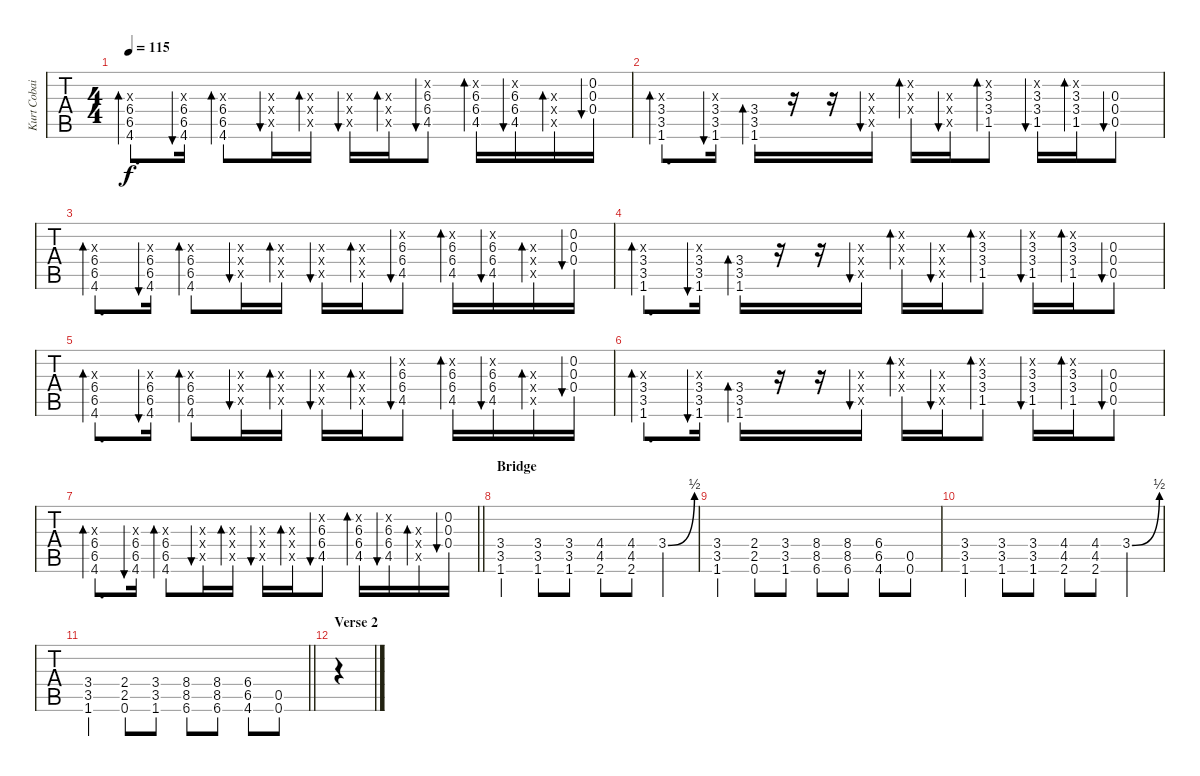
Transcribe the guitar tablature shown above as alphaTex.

\track ("Kurt Cobain" "Kurt Cobai") {instrument distortionguitar}
\staff {tabs}
\tuning (E4 B3 G3 D3 A2 E2) {hide}
\ts (4 4)
\tempo 115
\clef g2
\ks c
(0.3{x} 6.4 6.5 4.6).8{d bd 60 dy f} (0.3{x} 6.4 6.5 4.6).16{bu 60} (0.3{x} 6.4 6.5 4.6).8{bd 60} (0.3{x} 0.4{x} 0.5{x}).16{bu 60} (0.3{x} 0.4{x} 0.5{x}).16{bd 60} (0.3{x} 0.4{x} 0.5{x}).16{bu 60} (0.3{x} 0.4{x} 0.5{x}).16{bd 60} (0.2{x} 6.3 6.4 4.5).8{bu 60} (0.2{x} 6.3 6.4 4.5).16{bd 60} (0.2{x} 6.3 6.4 4.5).16{bu 60} (0.3{x} 0.4{x} 0.5{x}).16{bd 60} (0.2 0.3 0.4).16{bu 60} |
(0.3{x} 3.4 3.5 1.6).8{d bd 60} (0.3{x} 3.4 3.5 1.6).16{bu 60} (3.4 3.5 1.6).16{bd 60} r.16 r.16 (0.3{x} 0.4{x} 0.5{x}).16{bu 60} (0.2{x} 0.3{x} 0.4{x}).16{bd 60} (0.3{x} 0.4{x} 0.5{x}).16{bu 60} (0.2{x} 3.3 3.4 1.5).8{bd 60} (0.2{x} 3.3 3.4 1.5).16{bu 60} (0.2{x} 3.3 3.4 1.5).16{bd 60} (0.3 0.4 0.5).8{bu 60} |
(0.3{x} 6.4 6.5 4.6).8{d bd 60} (0.3{x} 6.4 6.5 4.6).16{bu 60} (0.3{x} 6.4 6.5 4.6).8{bd 60} (0.3{x} 0.4{x} 0.5{x}).16{bu 60} (0.3{x} 0.4{x} 0.5{x}).16{bd 60} (0.3{x} 0.4{x} 0.5{x}).16{bu 60} (0.3{x} 0.4{x} 0.5{x}).16{bd 60} (0.2{x} 6.3 6.4 4.5).8{bu 60} (0.2{x} 6.3 6.4 4.5).16{bd 60} (0.2{x} 6.3 6.4 4.5).16{bu 60} (0.3{x} 0.4{x} 0.5{x}).16{bd 60} (0.2 0.3 0.4).16{bu 60} |
(0.3{x} 3.4 3.5 1.6).8{d bd 60} (0.3{x} 3.4 3.5 1.6).16{bu 60} (3.4 3.5 1.6).16{bd 60} r.16 r.16 (0.3{x} 0.4{x} 0.5{x}).16{bu 60} (0.2{x} 0.3{x} 0.4{x}).16{bd 60} (0.3{x} 0.4{x} 0.5{x}).16{bu 60} (0.2{x} 3.3 3.4 1.5).8{bd 60} (0.2{x} 3.3 3.4 1.5).16{bu 60} (0.2{x} 3.3 3.4 1.5).16{bd 60} (0.3 0.4 0.5).8{bu 60} |
(0.3{x} 6.4 6.5 4.6).8{d bd 60} (0.3{x} 6.4 6.5 4.6).16{bu 60} (0.3{x} 6.4 6.5 4.6).8{bd 60} (0.3{x} 0.4{x} 0.5{x}).16{bu 60} (0.3{x} 0.4{x} 0.5{x}).16{bd 60} (0.3{x} 0.4{x} 0.5{x}).16{bu 60} (0.3{x} 0.4{x} 0.5{x}).16{bd 60} (0.2{x} 6.3 6.4 4.5).8{bu 60} (0.2{x} 6.3 6.4 4.5).16{bd 60} (0.2{x} 6.3 6.4 4.5).16{bu 60} (0.3{x} 0.4{x} 0.5{x}).16{bd 60} (0.2 0.3 0.4).16{bu 60} |
(0.3{x} 3.4 3.5 1.6).8{d bd 60} (0.3{x} 3.4 3.5 1.6).16{bu 60} (3.4 3.5 1.6).16{bd 60} r.16 r.16 (0.3{x} 0.4{x} 0.5{x}).16{bu 60} (0.2{x} 0.3{x} 0.4{x}).16{bd 60} (0.3{x} 0.4{x} 0.5{x}).16{bu 60} (0.2{x} 3.3 3.4 1.5).8{bd 60} (0.2{x} 3.3 3.4 1.5).16{bu 60} (0.2{x} 3.3 3.4 1.5).16{bd 60} (0.3 0.4 0.5).8{bu 60} |
\barLineRight lightlight
(0.3{x} 6.4 6.5 4.6).8{d bd 60} (0.3{x} 6.4 6.5 4.6).16{bu 60} (0.3{x} 6.4 6.5 4.6).8{bd 60} (0.3{x} 0.4{x} 0.5{x}).16{bu 60} (0.3{x} 0.4{x} 0.5{x}).16{bd 60} (0.3{x} 0.4{x} 0.5{x}).16{bu 60} (0.3{x} 0.4{x} 0.5{x}).16{bd 60} (0.2{x} 6.3 6.4 4.5).8{bu 60} (0.2{x} 6.3 6.4 4.5).16{bd 60} (0.2{x} 6.3 6.4 4.5).16{bu 60} (0.3{x} 0.4{x} 0.5{x}).16{bd 60} (0.2 0.3 0.4).16{bu 60} |
\section ("" "Bridge")
(3.4 3.5 1.6).4 (3.4 3.5 1.6).8 (3.4 3.5 1.6).8 (4.4 4.5 2.6).8 (4.4 4.5 2.6).8 3.4{be (bend 0 0 60 2)}.4 |
(3.4 3.5 1.6).4 (2.4 2.5 0.6).8 (3.4 3.5 1.6).8 (8.4 8.5 6.6).8 (8.4 8.5 6.6).8 (6.4 6.5 4.6).8 (0.5 0.6).8 |
(3.4 3.5 1.6).4 (3.4 3.5 1.6).8 (3.4 3.5 1.6).8 (4.4 4.5 2.6).8 (4.4 4.5 2.6).8 3.4{be (bend 0 0 60 2)}.4 |
\barLineRight lightlight
(3.4 3.5 1.6).4 (2.4 2.5 0.6).8 (3.4 3.5 1.6).8 (8.4 8.5 6.6).8 (8.4 8.5 6.6).8 (6.4 6.5 4.6).8 (0.5 0.6).8 |
\section ("" "Verse 2")
